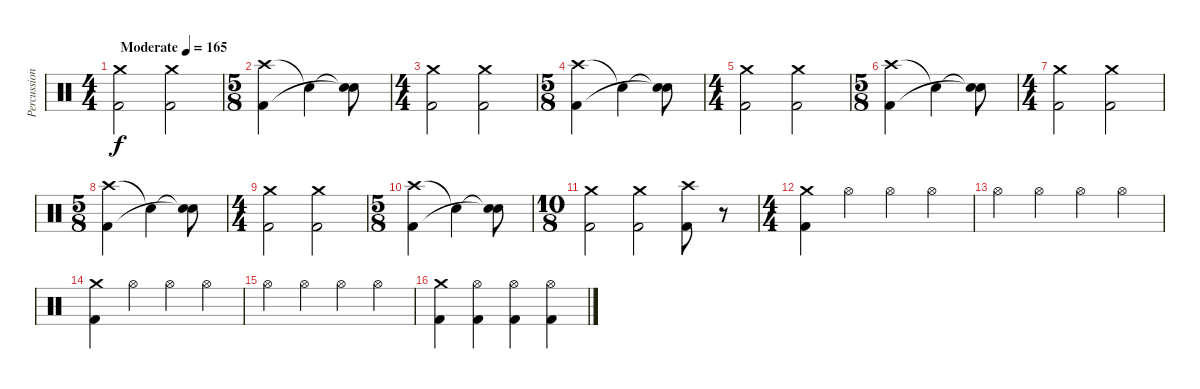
\track ("Percussions" "Percussion") {instrument percussion}
\staff {score}
\articulation defaults
\ts (4 4)
\tempo (165 "Moderate")
\clef neutral
\ks c
("Crash medium (hit)" "Kick (hit) 2").2{dy f} ("Crash medium (hit)" "Kick (hit) 2").2 |
\ts (5 8)
("Crash high (hit)" "Kick (hit) 2").4 "Snare (hit)"{t}.4 ("Snare (hit)"{t} "Snare (hit)"{t}).8 |
\ts (4 4)
("Crash medium (hit)" "Kick (hit) 2").2 ("Crash medium (hit)" "Kick (hit) 2").2 |
\ts (5 8)
("Crash high (hit)" "Kick (hit) 2").4 "Snare (hit)"{t}.4 ("Snare (hit)"{t} "Snare (hit)"{t}).8 |
\ts (4 4)
("Crash medium (hit)" "Kick (hit) 2").2 ("Crash medium (hit)" "Kick (hit) 2").2 |
\ts (5 8)
("Crash high (hit)" "Kick (hit) 2").4 "Snare (hit)"{t}.4 ("Snare (hit)"{t} "Snare (hit)"{t}).8 |
\ts (4 4)
("Crash medium (hit)" "Kick (hit) 2").2 ("Crash medium (hit)" "Kick (hit) 2").2 |
\ts (5 8)
("Crash high (hit)" "Kick (hit) 2").4 "Snare (hit)"{t}.4 ("Snare (hit)"{t} "Snare (hit)"{t}).8 |
\ts (4 4)
("Crash medium (hit)" "Kick (hit) 2").2 ("Crash medium (hit)" "Kick (hit) 2").2 |
\ts (5 8)
("Crash high (hit)" "Kick (hit) 2").4 "Snare (hit)"{t}.4 ("Snare (hit)"{t} "Snare (hit)"{t}).8 |
\ts (10 8)
("Crash medium (hit)" "Kick (hit) 2").2 ("Crash medium (hit)" "Kick (hit) 2").2 ("Crash high (hit)" "Kick (hit) 2").8 r.8 |
\ts (4 4)
("Crash medium (hit)" "Kick (hit) 2").4 "Hi-Hat (open)".4 "Hi-Hat (open)".4 "Hi-Hat (open)".4 |
"Hi-Hat (open)".4 "Hi-Hat (open)".4 "Hi-Hat (open)".4 "Hi-Hat (open)".4 |
("Crash medium (hit)" "Kick (hit) 2").4 "Hi-Hat (open)".4 "Hi-Hat (open)".4 "Hi-Hat (open)".4 |
"Hi-Hat (open)".4 "Hi-Hat (open)".4 "Hi-Hat (open)".4 "Hi-Hat (open)".4 |
("Crash medium (hit)" "Kick (hit) 2").4 ("Hi-Hat (open)" "Kick (hit) 2").4 ("Hi-Hat (open)" "Kick (hit) 2").4 ("Hi-Hat (open)" "Kick (hit) 2").4
